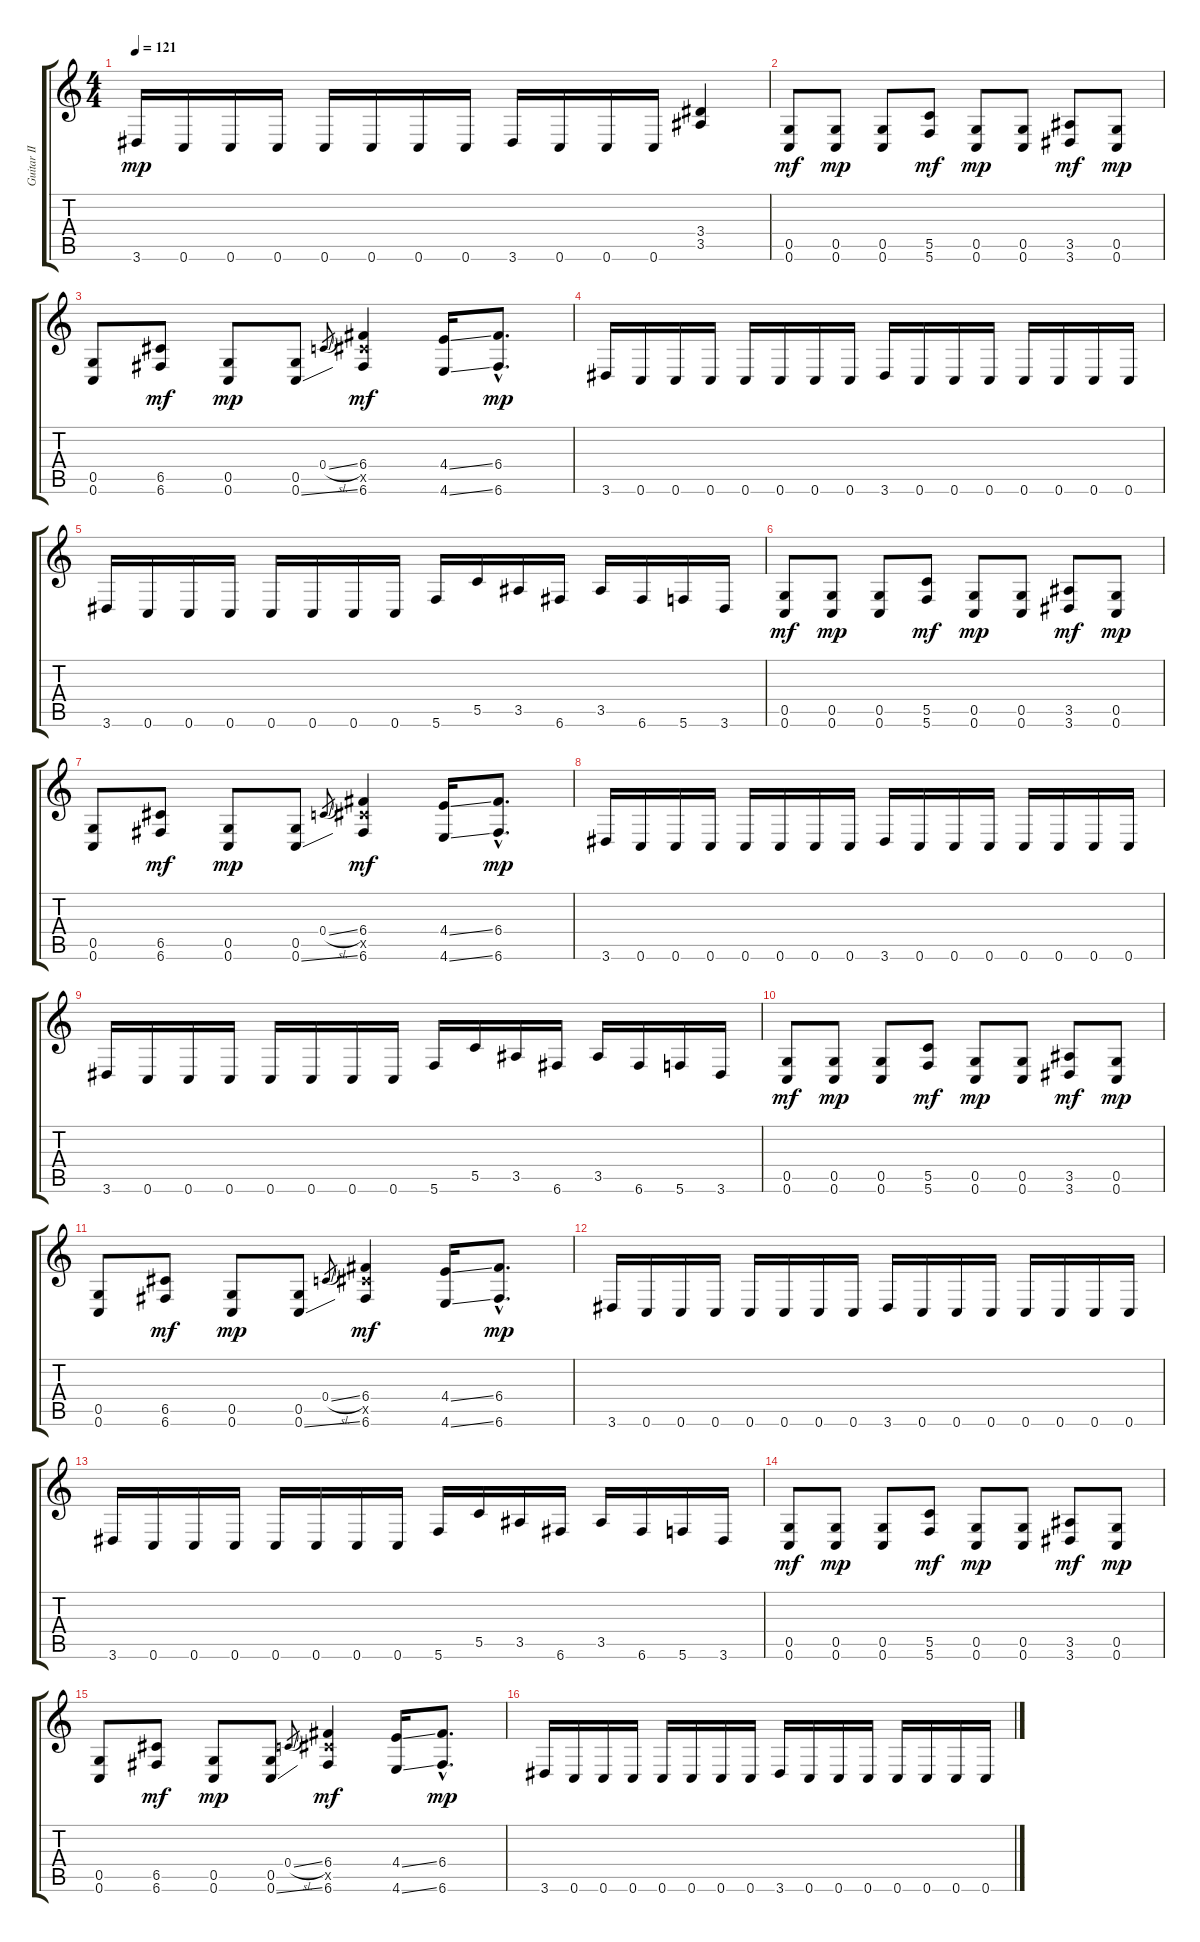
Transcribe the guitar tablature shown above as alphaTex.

\track ("Guitar II" "Guitar II") {instrument distortionguitar}
\staff {score tabs}
\tuning (D4 A3 F3 C3 G2 C2) {hide}
\ts (4 4)
\tempo 121
\clef g2
\ks c
3.6.16{dy mp} 0.6.16 0.6.16 0.6.16 0.6.16 0.6.16 0.6.16 0.6.16 3.6.16 0.6.16 0.6.16 0.6.16 (3.4 3.5).4 |
(0.5 0.6).8{dy mf} (0.5 0.6).8{dy mp} (0.5 0.6).8 (5.5 5.6).8{dy mf} (0.5 0.6).8{dy mp} (0.5 0.6).8 (3.5 3.6).8{dy mf} (0.5 0.6).8{dy mp} |
(0.5 0.6).8 (6.5 6.6).8{dy mf} (0.5 0.6).8{dy mp} (0.5 0.6{ss}).8 0.4{sl}.8{gr} (6.4 6.5{x} 6.6).4{dy mf} (4.4{ss} 4.6{ss}).16 (6.4{hac} 6.6{hac}).8{d dy mp} |
3.6.16 0.6.16 0.6.16 0.6.16 0.6.16 0.6.16 0.6.16 0.6.16 3.6.16 0.6.16 0.6.16 0.6.16 0.6.16 0.6.16 0.6.16 0.6.16 |
3.6.16 0.6.16 0.6.16 0.6.16 0.6.16 0.6.16 0.6.16 0.6.16 5.6.16 5.5.16 3.5.16 6.6.16 3.5.16 6.6.16 5.6.16 3.6.16 |
(0.5 0.6).8{dy mf} (0.5 0.6).8{dy mp} (0.5 0.6).8 (5.5 5.6).8{dy mf} (0.5 0.6).8{dy mp} (0.5 0.6).8 (3.5 3.6).8{dy mf} (0.5 0.6).8{dy mp} |
(0.5 0.6).8 (6.5 6.6).8{dy mf} (0.5 0.6).8{dy mp} (0.5 0.6{ss}).8 0.4{sl}.8{gr} (6.4 6.5{x} 6.6).4{dy mf} (4.4{ss} 4.6{ss}).16 (6.4{hac} 6.6{hac}).8{d dy mp} |
3.6.16 0.6.16 0.6.16 0.6.16 0.6.16 0.6.16 0.6.16 0.6.16 3.6.16 0.6.16 0.6.16 0.6.16 0.6.16 0.6.16 0.6.16 0.6.16 |
3.6.16 0.6.16 0.6.16 0.6.16 0.6.16 0.6.16 0.6.16 0.6.16 5.6.16 5.5.16 3.5.16 6.6.16 3.5.16 6.6.16 5.6.16 3.6.16 |
(0.5 0.6).8{dy mf} (0.5 0.6).8{dy mp} (0.5 0.6).8 (5.5 5.6).8{dy mf} (0.5 0.6).8{dy mp} (0.5 0.6).8 (3.5 3.6).8{dy mf} (0.5 0.6).8{dy mp} |
(0.5 0.6).8 (6.5 6.6).8{dy mf} (0.5 0.6).8{dy mp} (0.5 0.6{ss}).8 0.4{sl}.8{gr} (6.4 6.5{x} 6.6).4{dy mf} (4.4{ss} 4.6{ss}).16 (6.4{hac} 6.6{hac}).8{d dy mp} |
3.6.16 0.6.16 0.6.16 0.6.16 0.6.16 0.6.16 0.6.16 0.6.16 3.6.16 0.6.16 0.6.16 0.6.16 0.6.16 0.6.16 0.6.16 0.6.16 |
3.6.16 0.6.16 0.6.16 0.6.16 0.6.16 0.6.16 0.6.16 0.6.16 5.6.16 5.5.16 3.5.16 6.6.16 3.5.16 6.6.16 5.6.16 3.6.16 |
(0.5 0.6).8{dy mf} (0.5 0.6).8{dy mp} (0.5 0.6).8 (5.5 5.6).8{dy mf} (0.5 0.6).8{dy mp} (0.5 0.6).8 (3.5 3.6).8{dy mf} (0.5 0.6).8{dy mp} |
(0.5 0.6).8 (6.5 6.6).8{dy mf} (0.5 0.6).8{dy mp} (0.5 0.6{ss}).8 0.4{sl}.8{gr} (6.4 6.5{x} 6.6).4{dy mf} (4.4{ss} 4.6{ss}).16 (6.4{hac} 6.6{hac}).8{d dy mp} |
3.6.16 0.6.16 0.6.16 0.6.16 0.6.16 0.6.16 0.6.16 0.6.16 3.6.16 0.6.16 0.6.16 0.6.16 0.6.16 0.6.16 0.6.16 0.6.16
